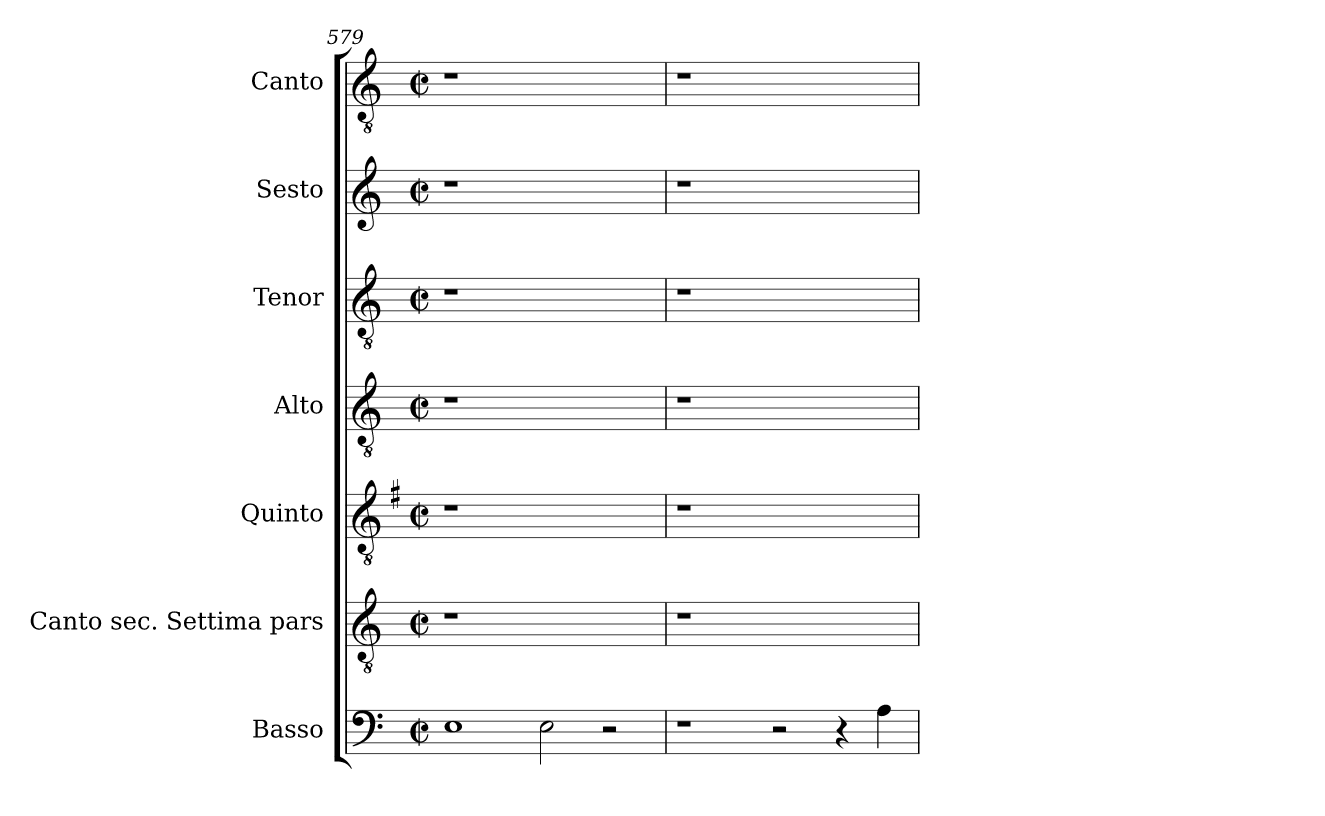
**kern	**kern	**kern	**kern	**kern	**kern	**kern
*part7	*part6	*part5	*part4	*part3	*part2	*part1
*staff7	*staff6	*staff5	*staff4	*staff3	*staff2	*staff1
*I"Basso	*I"Canto sec. Settima pars	*I"Quinto	*I"Alto	*I"Tenor	*I"Sesto	*I"Canto
*	*	*I'Quinto	*I'Alto	*I'Tenor	*I'Sesto	*I'Canto
*clefF4	*clefGv2	*clefGv2	*clefGv2	*clefGv2	*clefG2	*clefGv2
*k[]	*k[]	*k[f#]	*k[]	*k[]	*k[]	*k[]
*C:	*C:	*G:	*C:	*C:	*C:	*C:
*M2/2	*M2/2	*M2/2	*M2/2	*M2/2	*M2/2	*M2/2
*met(c|)	*met(c|)	*met(c|)	*met(c|)	*met(c|)	*met(c|)	*met(c|)
=579	=579	=579	=579	=579	=579	=579
1E	1r	1r	1r	1r	1r	1r
2E\	1ryy	1ryy	1ryy	1ryy	1ryy	1ryy
2r	.	.	.	.	.	.
=580	=580	=580	=580	=580	=580	=580
1r	1r	1r	1r	1r	1r	1r
2r	1ryy	1ryy	1ryy	1ryy	1ryy	1ryy
4r	.	.	.	.	.	.
4A\	.	.	.	.	.	.
=	=	=	=	=	=	=
*-	*-	*-	*-	*-	*-	*-
